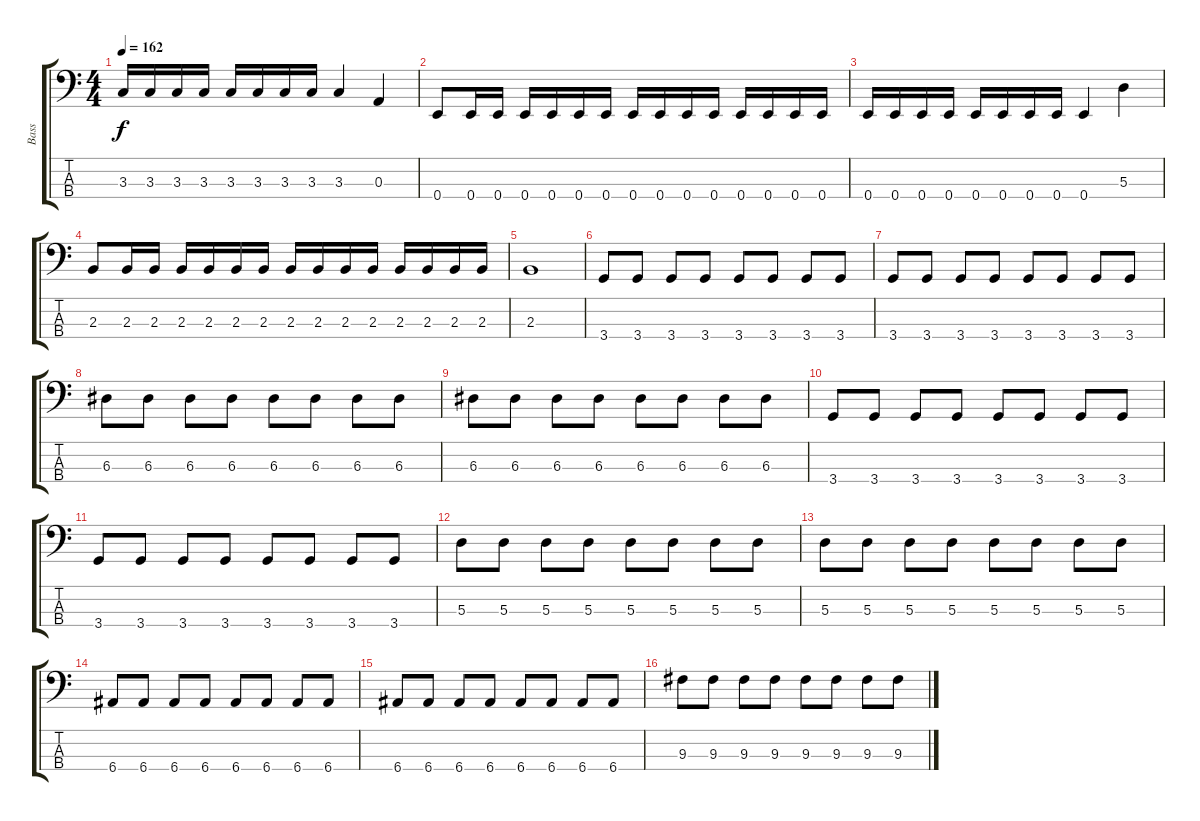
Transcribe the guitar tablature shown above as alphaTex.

\track ("Bass" "Bass") {instrument electricbassfinger}
\staff {score tabs}
\tuning (G2 D2 A1 E1) {hide}
\ts (4 4)
\tempo 162
\clef f4
\ks c
3.3.16{dy f} 3.3.16 3.3.16 3.3.16 3.3.16 3.3.16 3.3.16 3.3.16 3.3.4 0.3.4 |
0.4.8 0.4.16 0.4.16 0.4.16 0.4.16 0.4.16 0.4.16 0.4.16 0.4.16 0.4.16 0.4.16 0.4.16 0.4.16 0.4.16 0.4.16 |
0.4.16 0.4.16 0.4.16 0.4.16 0.4.16 0.4.16 0.4.16 0.4.16 0.4.4 5.3.4 |
2.3.8 2.3.16 2.3.16 2.3.16 2.3.16 2.3.16 2.3.16 2.3.16 2.3.16 2.3.16 2.3.16 2.3.16 2.3.16 2.3.16 2.3.16 |
2.3.1 |
\section ("" "")
3.4.8 3.4.8 3.4.8 3.4.8 3.4.8 3.4.8 3.4.8 3.4.8 |
3.4.8 3.4.8 3.4.8 3.4.8 3.4.8 3.4.8 3.4.8 3.4.8 |
6.3.8 6.3.8 6.3.8 6.3.8 6.3.8 6.3.8 6.3.8 6.3.8 |
6.3.8 6.3.8 6.3.8 6.3.8 6.3.8 6.3.8 6.3.8 6.3.8 |
3.4.8 3.4.8 3.4.8 3.4.8 3.4.8 3.4.8 3.4.8 3.4.8 |
3.4.8 3.4.8 3.4.8 3.4.8 3.4.8 3.4.8 3.4.8 3.4.8 |
5.3.8 5.3.8 5.3.8 5.3.8 5.3.8 5.3.8 5.3.8 5.3.8 |
5.3.8 5.3.8 5.3.8 5.3.8 5.3.8 5.3.8 5.3.8 5.3.8 |
\section ("" "")
6.4.8 6.4.8 6.4.8 6.4.8 6.4.8 6.4.8 6.4.8 6.4.8 |
6.4.8 6.4.8 6.4.8 6.4.8 6.4.8 6.4.8 6.4.8 6.4.8 |
9.3.8 9.3.8 9.3.8 9.3.8 9.3.8 9.3.8 9.3.8 9.3.8
